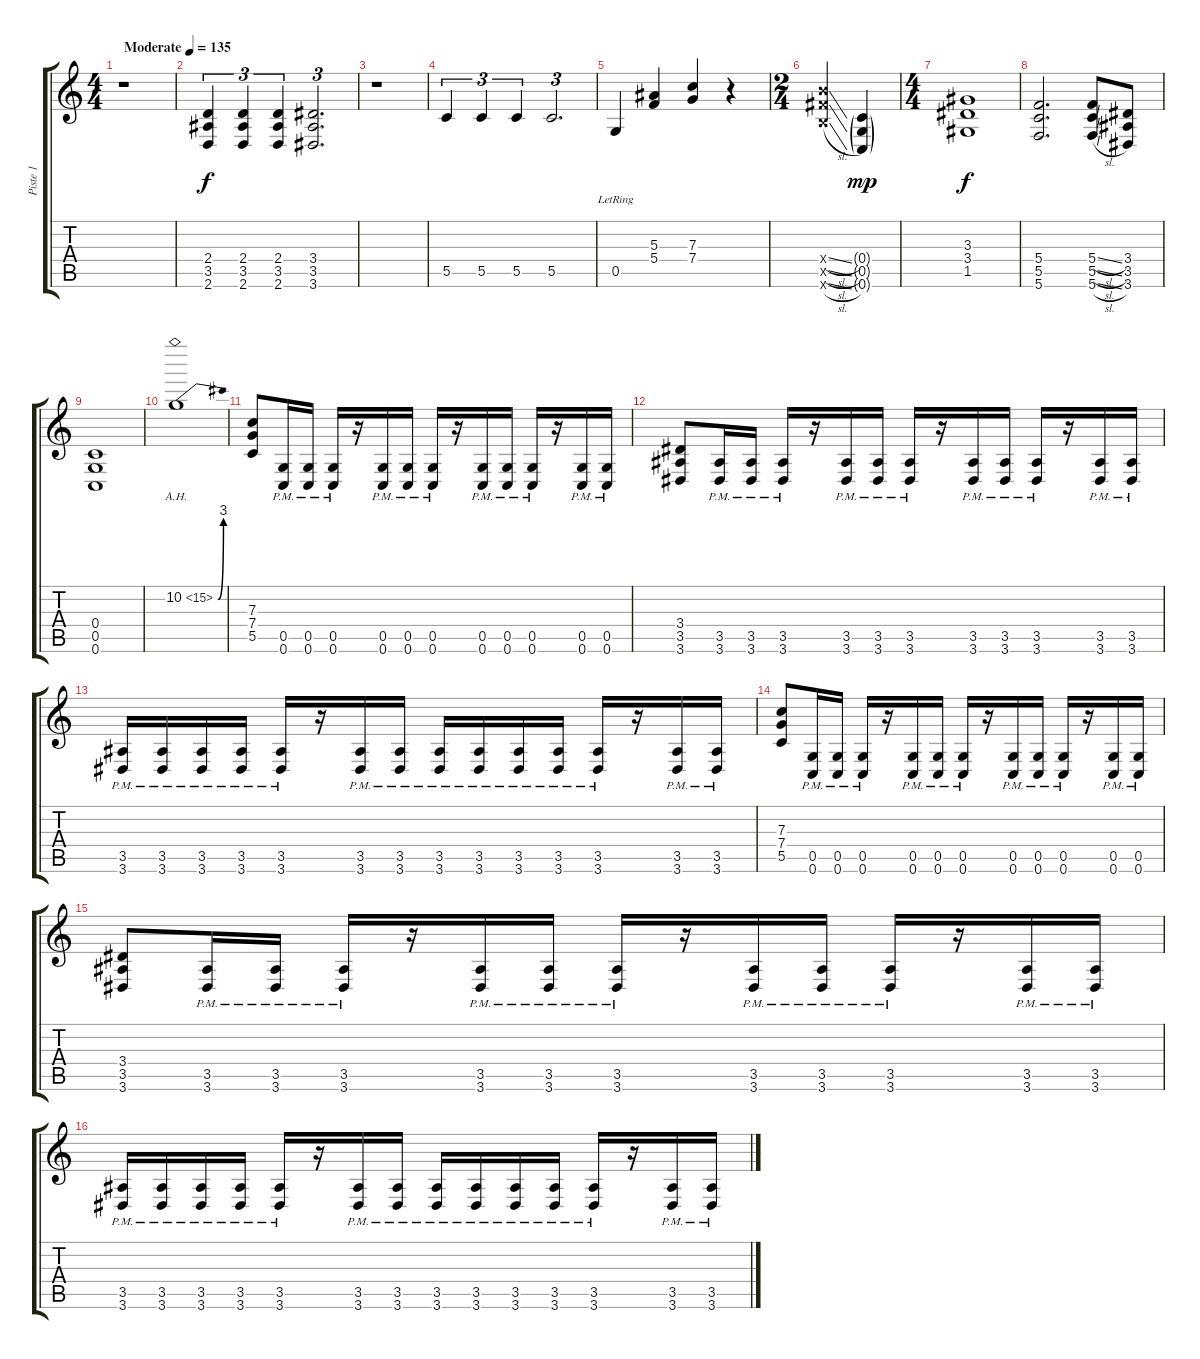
\track ("Piste 1" "Piste 1") {instrument overdrivenguitar}
\staff {score tabs}
\tuning (D4 A3 F3 C3 G2 C2) {hide}
\ts (4 4)
\tempo (135 "Moderate")
\clef g2
\ks c
r.1{dy f instrument overdrivenguitar} |
(2.4 3.5 2.6).4{tu (3 2)} (2.4 3.5 2.6).4{tu (3 2)} (2.4 3.5 2.6).4{tu (3 2)} (3.4 3.5 3.6).2{d tu (3 2)} |
r.1 |
5.5.4{tu (3 2)} 5.5.4{tu (3 2)} 5.5.4{tu (3 2)} 5.5.2{d tu (3 2)} |
0.5{lr}.4 (5.3 5.4).4 (7.3 7.4).4 r.4 |
\ts (2 4)
(11.4{sl x} 11.5{sl x} 11.6{sl x}).4 (0.4{g} 0.5{g} 0.6{g}).4{dy mp} |
\ts (4 4)
(3.3 3.4 1.5).1{dy f} |
(5.4 5.5 5.6).2{d} (5.4{sl} 5.5{sl} 5.6{sl}).8 (3.4 3.5 3.6).8 |
(0.4 0.5 0.6).1 |
10.2{be (bend 0 0 60 12) ah 5}.1 |
(7.3 7.4 5.5).8 (0.5{pm} 0.6{pm}).16 (0.5{pm} 0.6{pm}).16 (0.5{pm} 0.6{pm}).16 r.16 (0.5{pm} 0.6{pm}).16 (0.5{pm} 0.6{pm}).16 (0.5{pm} 0.6{pm}).16 r.16 (0.5{pm} 0.6{pm}).16 (0.5{pm} 0.6{pm}).16 (0.5{pm} 0.6{pm}).16 r.16 (0.5{pm} 0.6{pm}).16 (0.5{pm} 0.6{pm}).16 |
(3.4 3.5 3.6).8 (3.5{pm} 3.6{pm}).16 (3.5{pm} 3.6{pm}).16 (3.5{pm} 3.6{pm}).16 r.16 (3.5{pm} 3.6{pm}).16 (3.5{pm} 3.6{pm}).16 (3.5{pm} 3.6{pm}).16 r.16 (3.5{pm} 3.6{pm}).16 (3.5{pm} 3.6{pm}).16 (3.5{pm} 3.6{pm}).16 r.16 (3.5{pm} 3.6{pm}).16 (3.5{pm} 3.6{pm}).16 |
(3.5{pm} 3.6{pm}).16 (3.5{pm} 3.6{pm}).16 (3.5{pm} 3.6{pm}).16 (3.5{pm} 3.6{pm}).16 (3.5{pm} 3.6{pm}).16 r.16 (3.5{pm} 3.6{pm}).16 (3.5{pm} 3.6{pm}).16 (3.5{pm} 3.6{pm}).16 (3.5{pm} 3.6{pm}).16 (3.5{pm} 3.6{pm}).16 (3.5{pm} 3.6{pm}).16 (3.5{pm} 3.6{pm}).16 r.16 (3.5{pm} 3.6{pm}).16 (3.5{pm} 3.6{pm}).16 |
(7.3 7.4 5.5).8 (0.5{pm} 0.6{pm}).16 (0.5{pm} 0.6{pm}).16 (0.5{pm} 0.6{pm}).16 r.16 (0.5{pm} 0.6{pm}).16 (0.5{pm} 0.6{pm}).16 (0.5{pm} 0.6{pm}).16 r.16 (0.5{pm} 0.6{pm}).16 (0.5{pm} 0.6{pm}).16 (0.5{pm} 0.6{pm}).16 r.16 (0.5{pm} 0.6{pm}).16 (0.5{pm} 0.6{pm}).16 |
(3.4 3.5 3.6).8 (3.5{pm} 3.6{pm}).16 (3.5{pm} 3.6{pm}).16 (3.5{pm} 3.6{pm}).16 r.16 (3.5{pm} 3.6{pm}).16 (3.5{pm} 3.6{pm}).16 (3.5{pm} 3.6{pm}).16 r.16 (3.5{pm} 3.6{pm}).16 (3.5{pm} 3.6{pm}).16 (3.5{pm} 3.6{pm}).16 r.16 (3.5{pm} 3.6{pm}).16 (3.5{pm} 3.6{pm}).16 |
(3.5{pm} 3.6{pm}).16 (3.5{pm} 3.6{pm}).16 (3.5{pm} 3.6{pm}).16 (3.5{pm} 3.6{pm}).16 (3.5{pm} 3.6{pm}).16 r.16 (3.5{pm} 3.6{pm}).16 (3.5{pm} 3.6{pm}).16 (3.5{pm} 3.6{pm}).16 (3.5{pm} 3.6{pm}).16 (3.5{pm} 3.6{pm}).16 (3.5{pm} 3.6{pm}).16 (3.5{pm} 3.6{pm}).16 r.16 (3.5{pm} 3.6{pm}).16 (3.5{pm} 3.6{pm}).16
